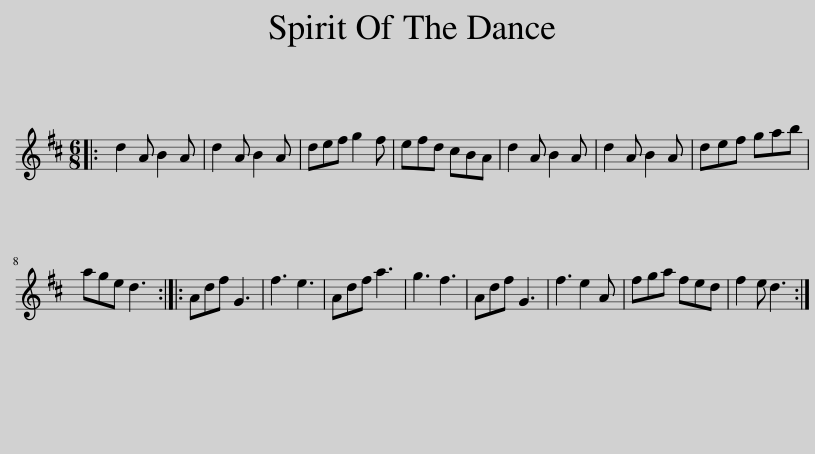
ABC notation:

X:1
L:1/8
M:6/8
I:linebreak $
K:D
V:1 treble
V:1
|: d2 A B2 A | d2 A B2 A | def g2 f | efd cBA | d2 A B2 A | %5
 d2 A B2 A | def gab |$ age d3 :: Adf G3 | f3 e3 | %10
 Adf a3 | g3 f3 | Adf G3 | f3 e2 A | fga fed | %15
 f2 e d3 :| %16
